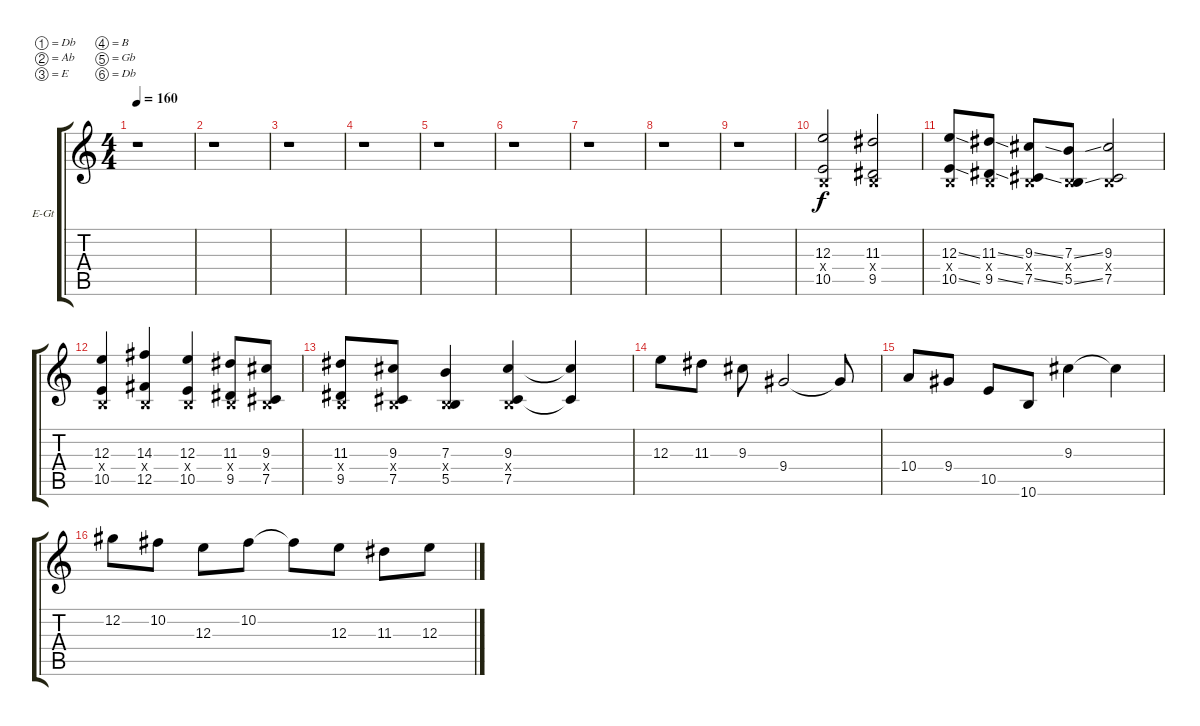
\bracketExtendMode groupsimilarinstruments
\firstSystemTrackNameOrientation horizontal
\otherSystemsTrackNameOrientation horizontal
\track ("James Solo" "E-Gt") {instrument overdrivenguitar}
\staff {score tabs}
\tuning (Db4 Ab3 E3 B2 Gb2 Db2)
\ts (4 4)
\tempo 160
\clef g2
\ks c
r.1{dy f} |
r.1 |
r.1 |
r.1 |
r.1 |
r.1 |
r.1 |
r.1 |
r.1 |
(12.3 0.4{x} 10.5).2 (11.3 0.4{x} 9.5).2 |
(12.3{ss} 0.4{x} 10.5{ss}).8 (11.3{ss} 0.4{x} 9.5{ss}).8 (9.3{ss} 0.4{x} 7.5{ss}).8 (7.3{ss} 0.4{x} 5.5{ss}).8 (9.3 0.4{x} 7.5).2 |
(12.3 0.4{x} 10.5).4 (14.3 0.4{x} 12.5).4 (12.3 0.4{x} 10.5).4 (11.3 0.4{x} 9.5).8 (9.3 0.4{x} 7.5).8 |
(11.3 0.4{x} 9.5).8 (9.3 0.4{x} 7.5).8 (7.3 0.4{x} 5.5).4 (9.3 0.4{x} 7.5).4 (9.3{t} 7.5{t}).4 |
12.3.8 11.3.8 9.3.8 9.4.2 9.4{t}.8 |
10.4.8 9.4.8 10.5.8 10.6.8 9.3.4 9.3{t}.4 |
12.2.8 10.2.8 12.3.8 10.2.8 10.2{t}.8 12.3.8 11.3.8 12.3.8
